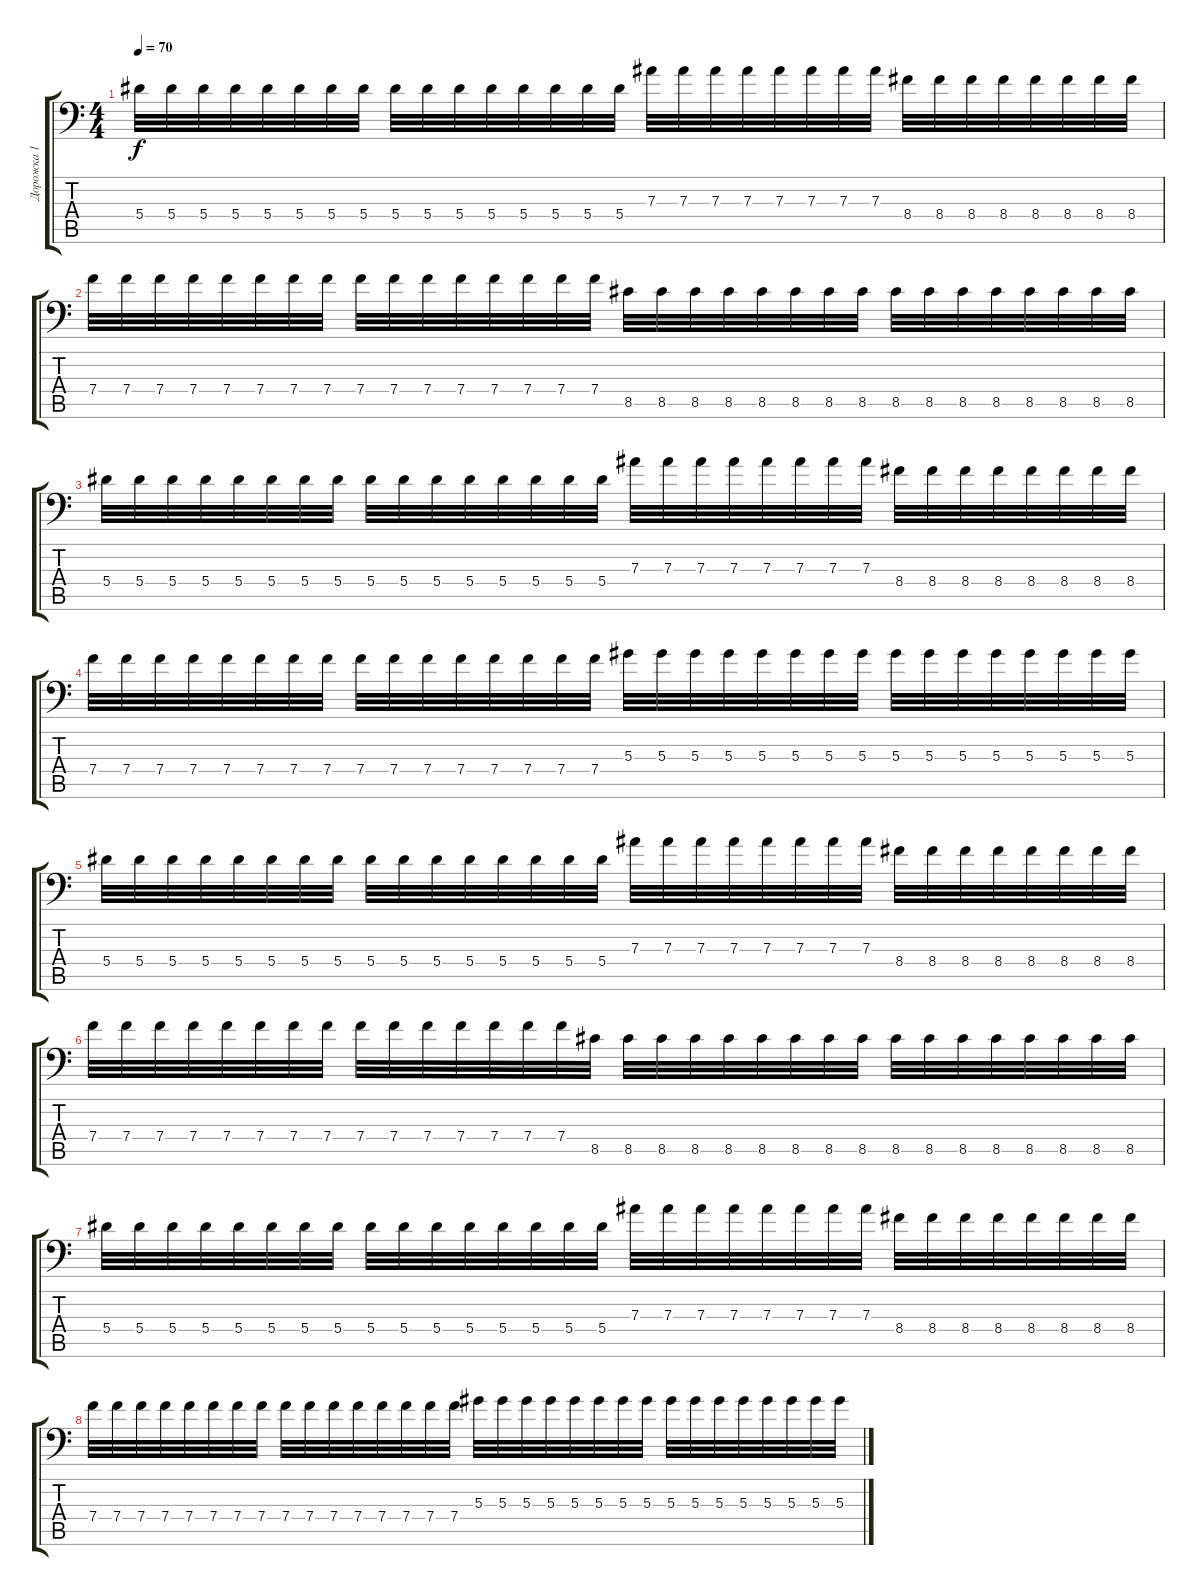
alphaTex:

\track ("Дорожка 1" "Дорожка 1") {instrument distortionguitar}
\staff {score tabs}
\tuning (C4 G3 Eb3 Bb2 F2 Bb1) {hide}
\ts (4 4)
\tempo 70
\clef f4
\ks c
5.4.32{dy f} 5.4.32 5.4.32 5.4.32 5.4.32 5.4.32 5.4.32 5.4.32 5.4.32 5.4.32 5.4.32 5.4.32 5.4.32 5.4.32 5.4.32 5.4.32 7.3.32 7.3.32 7.3.32 7.3.32 7.3.32 7.3.32 7.3.32 7.3.32 8.4.32 8.4.32 8.4.32 8.4.32 8.4.32 8.4.32 8.4.32 8.4.32 |
7.4.32 7.4.32 7.4.32 7.4.32 7.4.32 7.4.32 7.4.32 7.4.32 7.4.32 7.4.32 7.4.32 7.4.32 7.4.32 7.4.32 7.4.32 7.4.32 8.5.32 8.5.32 8.5.32 8.5.32 8.5.32 8.5.32 8.5.32 8.5.32 8.5.32 8.5.32 8.5.32 8.5.32 8.5.32 8.5.32 8.5.32 8.5.32 |
5.4.32 5.4.32 5.4.32 5.4.32 5.4.32 5.4.32 5.4.32 5.4.32 5.4.32 5.4.32 5.4.32 5.4.32 5.4.32 5.4.32 5.4.32 5.4.32 7.3.32 7.3.32 7.3.32 7.3.32 7.3.32 7.3.32 7.3.32 7.3.32 8.4.32 8.4.32 8.4.32 8.4.32 8.4.32 8.4.32 8.4.32 8.4.32 |
7.4.32 7.4.32 7.4.32 7.4.32 7.4.32 7.4.32 7.4.32 7.4.32 7.4.32 7.4.32 7.4.32 7.4.32 7.4.32 7.4.32 7.4.32 7.4.32 5.3.32 5.3.32 5.3.32 5.3.32 5.3.32 5.3.32 5.3.32 5.3.32 5.3.32 5.3.32 5.3.32 5.3.32 5.3.32 5.3.32 5.3.32 5.3.32 |
5.4.32 5.4.32 5.4.32 5.4.32 5.4.32 5.4.32 5.4.32 5.4.32 5.4.32 5.4.32 5.4.32 5.4.32 5.4.32 5.4.32 5.4.32 5.4.32 7.3.32 7.3.32 7.3.32 7.3.32 7.3.32 7.3.32 7.3.32 7.3.32 8.4.32 8.4.32 8.4.32 8.4.32 8.4.32 8.4.32 8.4.32 8.4.32 |
7.4.32 7.4.32 7.4.32 7.4.32 7.4.32 7.4.32 7.4.32 7.4.32 7.4.32 7.4.32 7.4.32 7.4.32 7.4.32 7.4.32 7.4.32 8.5.32 8.5.32 8.5.32 8.5.32 8.5.32 8.5.32 8.5.32 8.5.32 8.5.32 8.5.32 8.5.32 8.5.32 8.5.32 8.5.32 8.5.32 8.5.32 8.5.32 |
5.4.32 5.4.32 5.4.32 5.4.32 5.4.32 5.4.32 5.4.32 5.4.32 5.4.32 5.4.32 5.4.32 5.4.32 5.4.32 5.4.32 5.4.32 5.4.32 7.3.32 7.3.32 7.3.32 7.3.32 7.3.32 7.3.32 7.3.32 7.3.32 8.4.32 8.4.32 8.4.32 8.4.32 8.4.32 8.4.32 8.4.32 8.4.32 |
7.4.32 7.4.32 7.4.32 7.4.32 7.4.32 7.4.32 7.4.32 7.4.32 7.4.32 7.4.32 7.4.32 7.4.32 7.4.32 7.4.32 7.4.32 7.4.32 5.3.32 5.3.32 5.3.32 5.3.32 5.3.32 5.3.32 5.3.32 5.3.32 5.3.32 5.3.32 5.3.32 5.3.32 5.3.32 5.3.32 5.3.32 5.3.32
